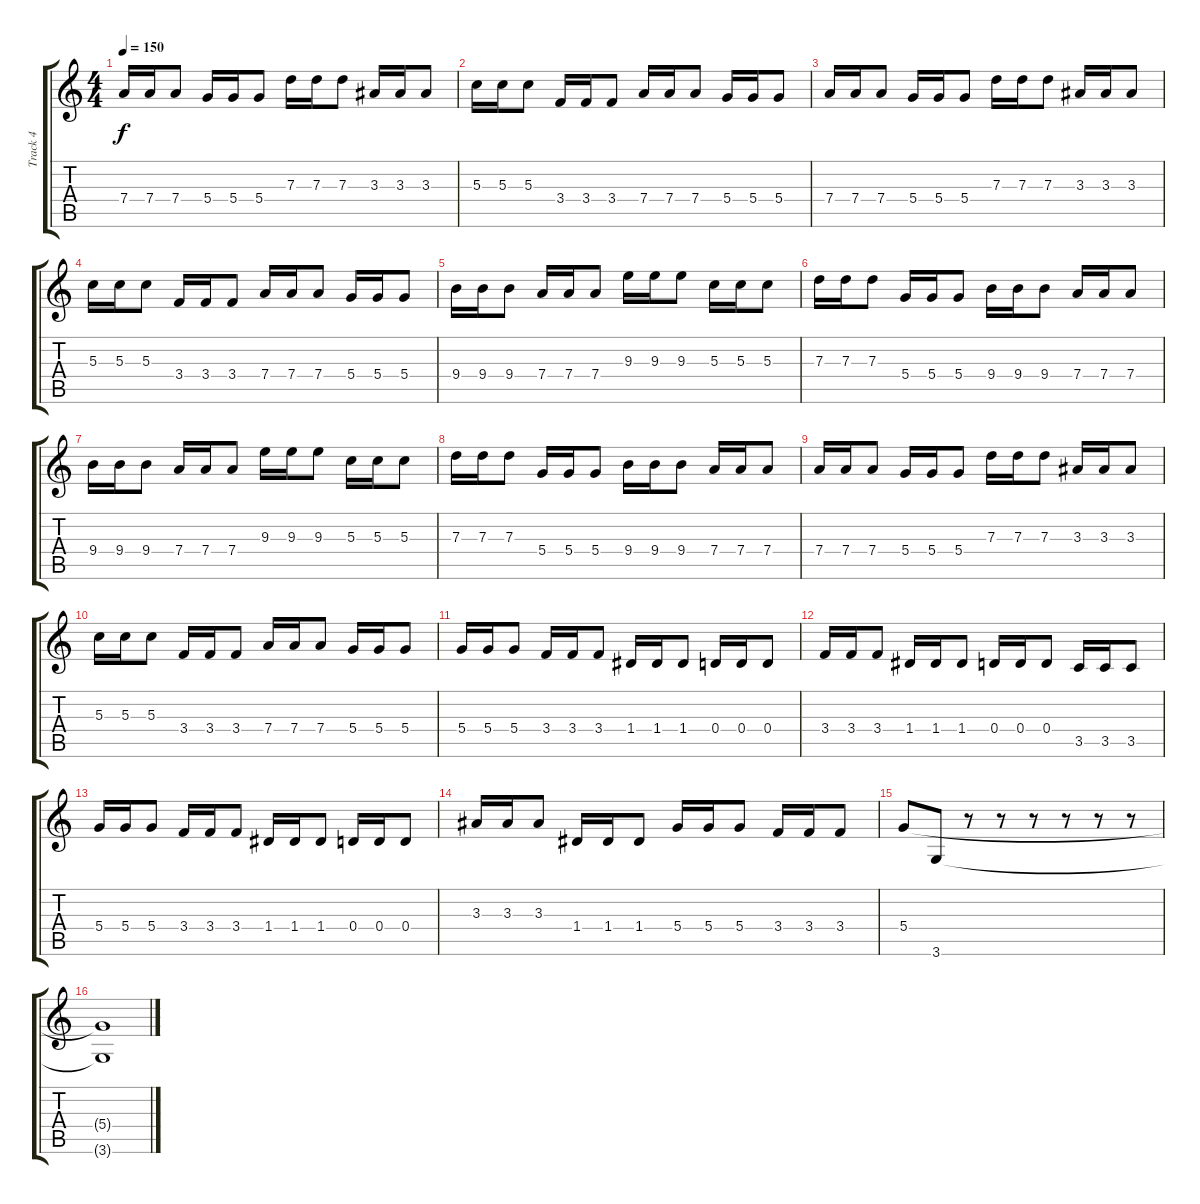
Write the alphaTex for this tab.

\track ("Track 4" "Track 4") {instrument distortionguitar}
\staff {score tabs}
\tuning (E4 B3 G3 D3 A2 E2) {hide}
\ts (4 4)
\tempo 150
\clef g2
\ks c
7.4.16{dy f} 7.4.16 7.4.8 5.4.16 5.4.16 5.4.8 7.3.16 7.3.16 7.3.8 3.3.16 3.3.16 3.3.8 |
5.3.16 5.3.16 5.3.8 3.4.16 3.4.16 3.4.8 7.4.16 7.4.16 7.4.8 5.4.16 5.4.16 5.4.8 |
7.4.16 7.4.16 7.4.8 5.4.16 5.4.16 5.4.8 7.3.16 7.3.16 7.3.8 3.3.16 3.3.16 3.3.8 |
5.3.16 5.3.16 5.3.8 3.4.16 3.4.16 3.4.8 7.4.16 7.4.16 7.4.8 5.4.16 5.4.16 5.4.8 |
9.4.16 9.4.16 9.4.8 7.4.16 7.4.16 7.4.8 9.3.16 9.3.16 9.3.8 5.3.16 5.3.16 5.3.8 |
7.3.16 7.3.16 7.3.8 5.4.16 5.4.16 5.4.8 9.4.16 9.4.16 9.4.8 7.4.16 7.4.16 7.4.8 |
9.4.16 9.4.16 9.4.8 7.4.16 7.4.16 7.4.8 9.3.16 9.3.16 9.3.8 5.3.16 5.3.16 5.3.8 |
7.3.16 7.3.16 7.3.8 5.4.16 5.4.16 5.4.8 9.4.16 9.4.16 9.4.8 7.4.16 7.4.16 7.4.8 |
7.4.16 7.4.16 7.4.8 5.4.16 5.4.16 5.4.8 7.3.16 7.3.16 7.3.8 3.3.16 3.3.16 3.3.8 |
5.3.16 5.3.16 5.3.8 3.4.16 3.4.16 3.4.8 7.4.16 7.4.16 7.4.8 5.4.16 5.4.16 5.4.8 |
5.4.16 5.4.16 5.4.8 3.4.16 3.4.16 3.4.8 1.4.16 1.4.16 1.4.8 0.4.16 0.4.16 0.4.8 |
3.4.16 3.4.16 3.4.8 1.4.16 1.4.16 1.4.8 0.4.16 0.4.16 0.4.8 3.5.16 3.5.16 3.5.8 |
5.4.16 5.4.16 5.4.8 3.4.16 3.4.16 3.4.8 1.4.16 1.4.16 1.4.8 0.4.16 0.4.16 0.4.8 |
3.3.16 3.3.16 3.3.8 1.4.16 1.4.16 1.4.8 5.4.16 5.4.16 5.4.8 3.4.16 3.4.16 3.4.8 |
5.4.8 3.6.8 r.8 r.8 r.8 r.8 r.8 r.8 |
(5.4{t} 3.6{t}).1
